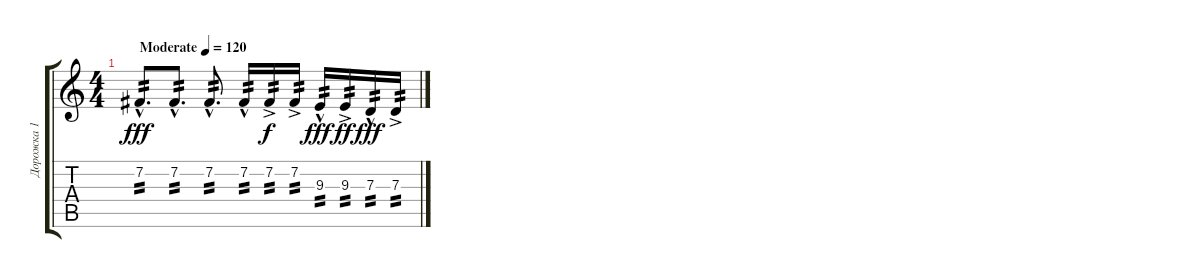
\track ("Дорожка 1" "Дорожка 1") {instrument synthbrass1}
\staff {score tabs}
\tuning (E4 B3 G3 D3 A2 E2) {hide}
\ts (4 4)
\tempo (120 "Moderate")
\clef g2
\ks c
7.2{hac}.8{d tp 2 dy fff instrument synthbrass1} 7.2{hac}.8{d tp 2} 7.2{hac}.8{d tp 2} 7.2{hac}.16{tp 2} 7.2{ac}.16{tp 2 dy f} 7.2{ac}.16{tp 2} 9.3{hac}.16{tp 2 dy fff} 9.3{ac}.16{tp 2 dy ff} 7.3{hac}.16{tp 2 dy fff} 7.3{ac}.16{tp 2}
